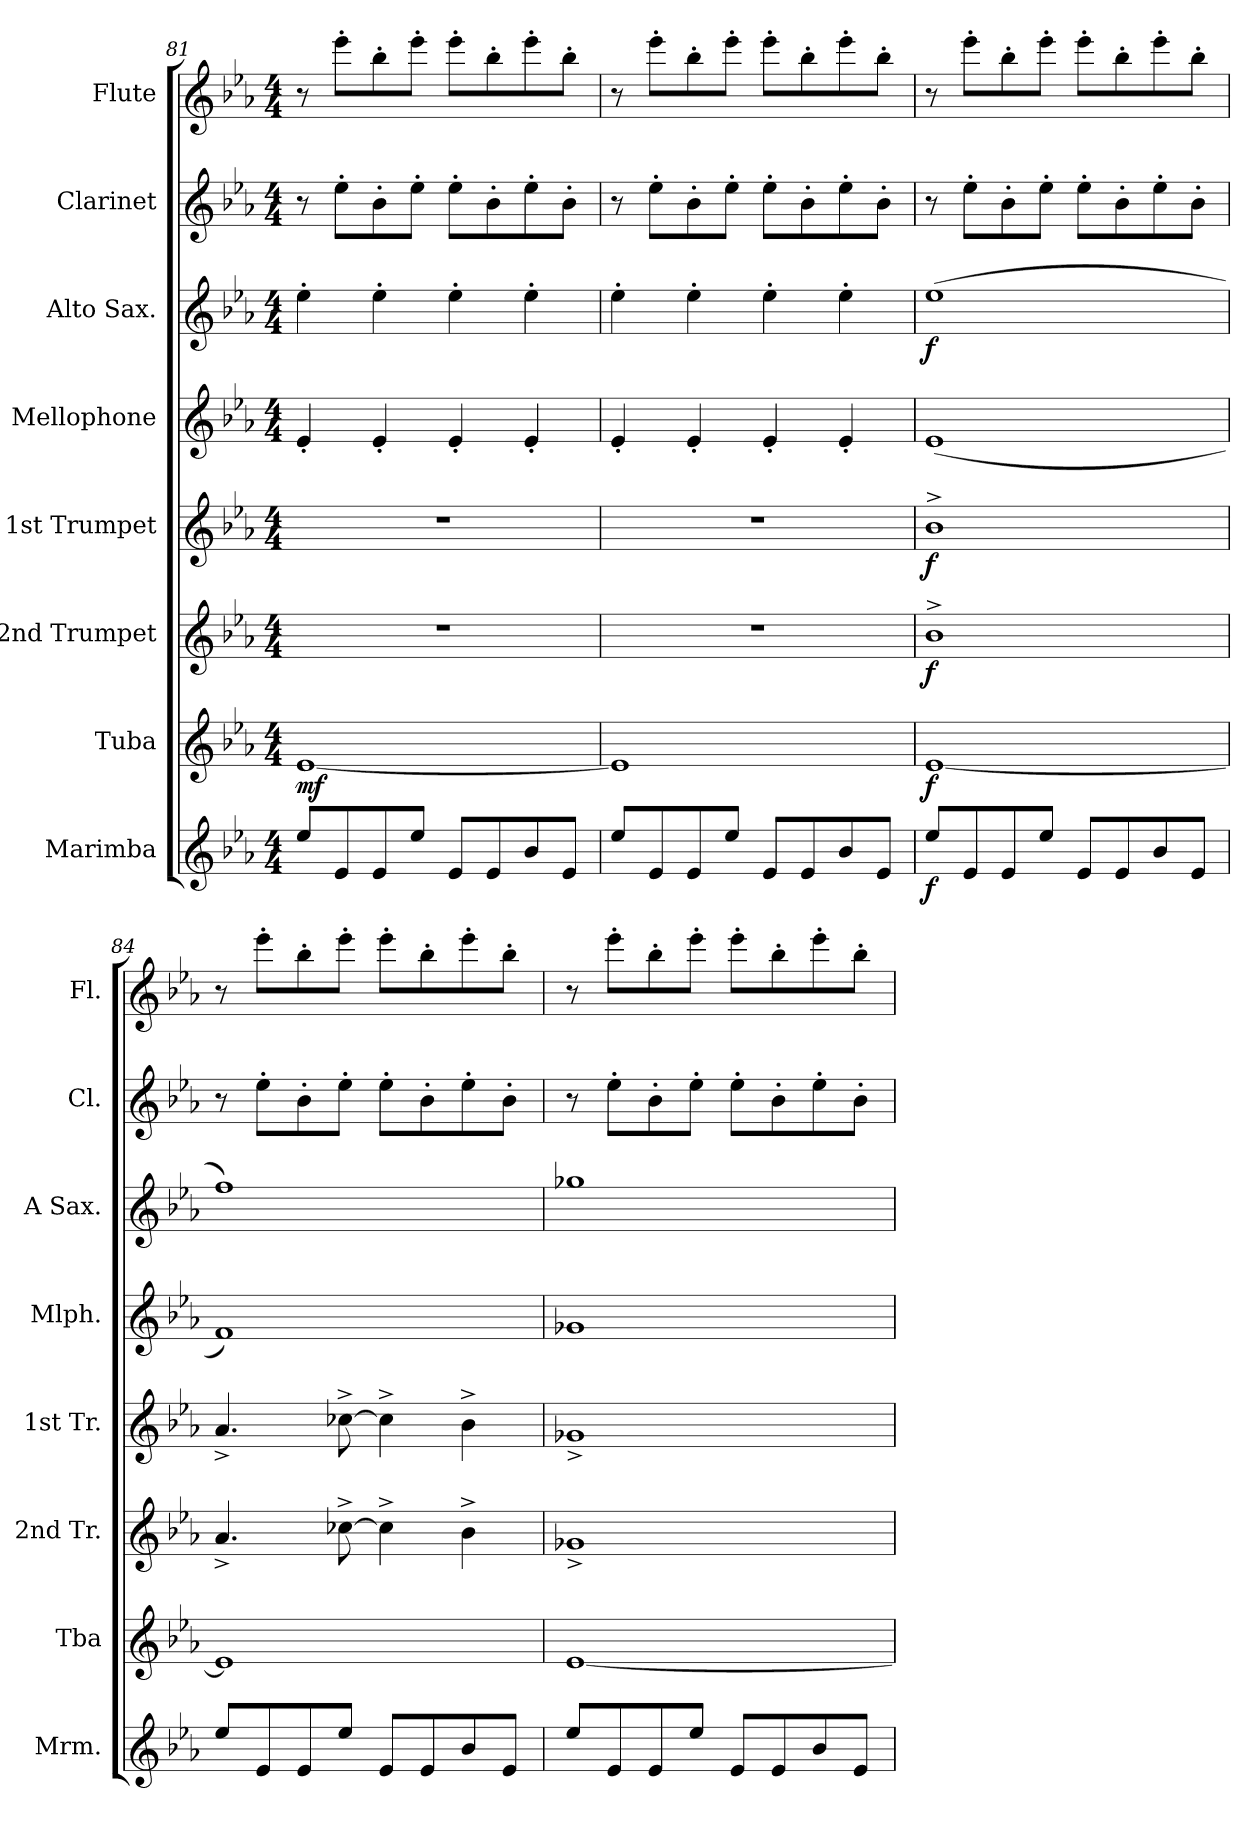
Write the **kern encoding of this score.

**kern	**dynam	**kern	**dynam	**kern	**dynam	**kern	**dynam	**kern	**kern	**dynam	**kern	**kern
*part8	*part8	*part7	*part7	*part6	*part6	*part5	*part5	*part4	*part3	*part3	*part2	*part1
*staff8	*staff8	*staff7	*staff7	*staff6	*staff6	*staff5	*staff5	*staff4	*staff3	*staff3	*staff2	*staff1
*I"Marimba	*	*I"Tuba	*	*I"2nd Trumpet	*	*I"1st Trumpet	*	*I"Mellophone	*I"Alto Sax.	*	*I"Clarinet	*I"Flute
*I'Mrm.	*	*I'Tba	*	*I'2nd Tr.	*	*I'1st Tr.	*	*I'Mlph.	*I'A Sax.	*	*I'Cl.	*I'Fl.
!!LO:PB:g=z
*clefG2	*	*clefG2	*	*clefG2	*	*clefG2	*	*clefG2	*clefG2	*	*clefG2	*clefG2
*k[b-e-a-]	*	*k[b-e-a-]	*	*k[b-e-a-]	*	*k[b-e-a-]	*	*k[b-e-a-]	*k[b-e-a-]	*	*k[b-e-a-]	*k[b-e-a-]
*M4/4	*	*M4/4	*	*M4/4	*	*M4/4	*	*M4/4	*M4/4	*	*M4/4	*M4/4
=81	=81	=81	=81	=81	=81	=81	=81	=81	=81	=81	=81	=81
!	!	!	!LO:DY:b	!	!	!	!	!	!	!	!	!
8ee-/L	.	[1e-	mf	1r	.	1r	.	4e-'/	4ee-'\	.	8r	8r
8e-/	.	.	.	.	.	.	.	.	.	.	8ee-'\L	8eee-'\L
8e-/	.	.	.	.	.	.	.	4e-'/	4ee-'\	.	8b-'\	8bb-'\
8ee-/J	.	.	.	.	.	.	.	.	.	.	8ee-'\J	8eee-'\J
8e-/L	.	.	.	.	.	.	.	4e-'/	4ee-'\	.	8ee-'\L	8eee-'\L
8e-/	.	.	.	.	.	.	.	.	.	.	8b-'\	8bb-'\
8b-/	.	.	.	.	.	.	.	4e-'/	4ee-'\	.	8ee-'\	8eee-'\
8e-/J	.	.	.	.	.	.	.	.	.	.	8b-'\J	8bb-'\J
=82	=82	=82	=82	=82	=82	=82	=82	=82	=82	=82	=82	=82
8ee-/L	.	1e-]	.	1r	.	1r	.	4e-'/	4ee-'\	.	8r	8r
8e-/	.	.	.	.	.	.	.	.	.	.	8ee-'\L	8eee-'\L
8e-/	.	.	.	.	.	.	.	4e-'/	4ee-'\	.	8b-'\	8bb-'\
8ee-/J	.	.	.	.	.	.	.	.	.	.	8ee-'\J	8eee-'\J
8e-/L	.	.	.	.	.	.	.	4e-'/	4ee-'\	.	8ee-'\L	8eee-'\L
8e-/	.	.	.	.	.	.	.	.	.	.	8b-'\	8bb-'\
8b-/	.	.	.	.	.	.	.	4e-'/	4ee-'\	.	8ee-'\	8eee-'\
8e-/J	.	.	.	.	.	.	.	.	.	.	8b-'\J	8bb-'\J
=83	=83	=83	=83	=83	=83	=83	=83	=83	=83	=83	=83	=83
!	!LO:DY:b	!	!LO:DY:b	!	!LO:DY:b	!	!LO:DY:b	!	!	!LO:DY:b	!	!
8ee-/L	f	[1e-	f	1b-^	f	1b-^	f	(1e-	(1ee-	f	8r	8r
8e-/	.	.	.	.	.	.	.	.	.	.	8ee-'\L	8eee-'\L
8e-/	.	.	.	.	.	.	.	.	.	.	8b-'\	8bb-'\
8ee-/J	.	.	.	.	.	.	.	.	.	.	8ee-'\J	8eee-'\J
8e-/L	.	.	.	.	.	.	.	.	.	.	8ee-'\L	8eee-'\L
8e-/	.	.	.	.	.	.	.	.	.	.	8b-'\	8bb-'\
8b-/	.	.	.	.	.	.	.	.	.	.	8ee-'\	8eee-'\
8e-/J	.	.	.	.	.	.	.	.	.	.	8b-'\J	8bb-'\J
!!LO:PB:g=z
=84	=84	=84	=84	=84	=84	=84	=84	=84	=84	=84	=84	=84
8ee-/L	.	1e-]	.	4.a-^/	.	4.a-^/	.	1f)	1ff)	.	8r	8r
8e-/	.	.	.	.	.	.	.	.	.	.	8ee-'\L	8eee-'\L
8e-/	.	.	.	.	.	.	.	.	.	.	8b-'\	8bb-'\
8ee-/J	.	.	.	[8cc-X^\	.	[8cc-X^\	.	.	.	.	8ee-'\J	8eee-'\J
8e-/L	.	.	.	4cc-^\]	.	4cc-^\]	.	.	.	.	8ee-'\L	8eee-'\L
8e-/	.	.	.	.	.	.	.	.	.	.	8b-'\	8bb-'\
8b-/	.	.	.	4b-^\	.	4b-^\	.	.	.	.	8ee-'\	8eee-'\
8e-/J	.	.	.	.	.	.	.	.	.	.	8b-'\J	8bb-'\J
=85	=85	=85	=85	=85	=85	=85	=85	=85	=85	=85	=85	=85
8ee-/L	.	[1e-	.	1g-X^	.	1g-X^	.	1g-X	1gg-X	.	8r	8r
8e-/	.	.	.	.	.	.	.	.	.	.	8ee-'\L	8eee-'\L
8e-/	.	.	.	.	.	.	.	.	.	.	8b-'\	8bb-'\
8ee-/J	.	.	.	.	.	.	.	.	.	.	8ee-'\J	8eee-'\J
8e-/L	.	.	.	.	.	.	.	.	.	.	8ee-'\L	8eee-'\L
8e-/	.	.	.	.	.	.	.	.	.	.	8b-'\	8bb-'\
8b-/	.	.	.	.	.	.	.	.	.	.	8ee-'\	8eee-'\
8e-/J	.	.	.	.	.	.	.	.	.	.	8b-'\J	8bb-'\J
=	=	=	=	=	=	=	=	=	=	=	=	=
*-	*-	*-	*-	*-	*-	*-	*-	*-	*-	*-	*-	*-
